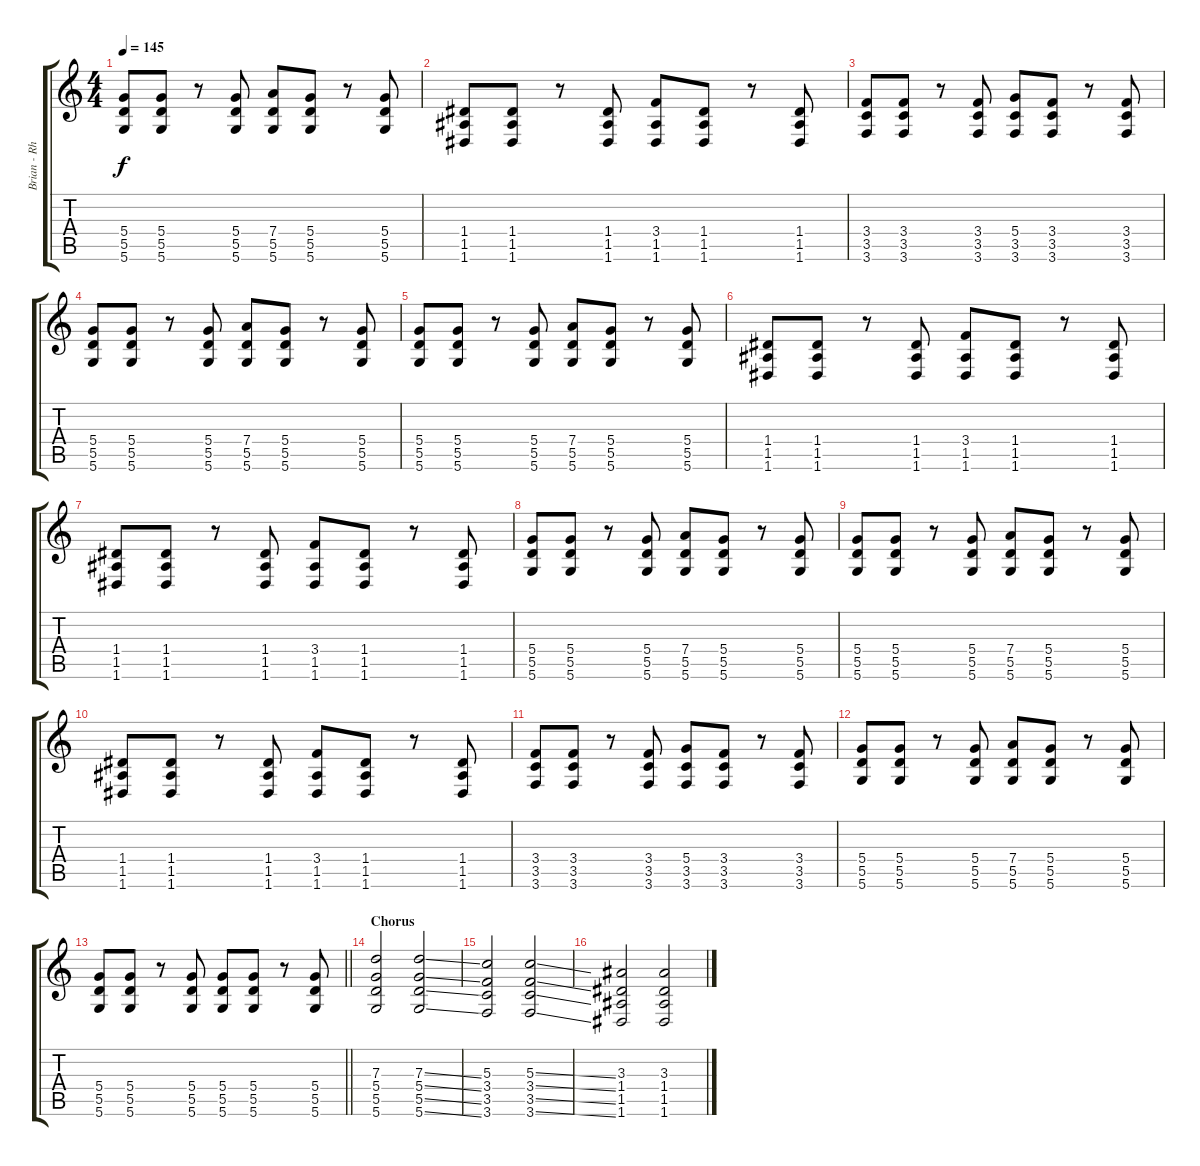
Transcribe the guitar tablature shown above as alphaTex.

\track ("Brian - Rhythm Guitar" "Brian - Rh") {instrument electricguitarjazz}
\staff {score tabs}
\tuning (E4 B3 G3 D3 A2 D2) {hide}
\ts (4 4)
\tempo 145
\clef g2
\ks c
(5.4 5.5 5.6).8{dy f} (5.4 5.5 5.6).8 r.8 (5.4 5.5 5.6).8 (7.4 5.5 5.6).8 (5.4 5.5 5.6).8 r.8 (5.4 5.5 5.6).8 |
(1.4 1.5 1.6).8 (1.4 1.5 1.6).8 r.8 (1.4 1.5 1.6).8 (3.4 1.5 1.6).8 (1.4 1.5 1.6).8 r.8 (1.4 1.5 1.6).8 |
(3.4 3.5 3.6).8 (3.4 3.5 3.6).8 r.8 (3.4 3.5 3.6).8 (5.4 3.5 3.6).8 (3.4 3.5 3.6).8 r.8 (3.4 3.5 3.6).8 |
(5.4 5.5 5.6).8 (5.4 5.5 5.6).8 r.8 (5.4 5.5 5.6).8 (7.4 5.5 5.6).8 (5.4 5.5 5.6).8 r.8 (5.4 5.5 5.6).8 |
(5.4 5.5 5.6).8 (5.4 5.5 5.6).8 r.8 (5.4 5.5 5.6).8 (7.4 5.5 5.6).8 (5.4 5.5 5.6).8 r.8 (5.4 5.5 5.6).8 |
(1.4 1.5 1.6).8 (1.4 1.5 1.6).8 r.8 (1.4 1.5 1.6).8 (3.4 1.5 1.6).8 (1.4 1.5 1.6).8 r.8 (1.4 1.5 1.6).8 |
(1.4 1.5 1.6).8 (1.4 1.5 1.6).8 r.8 (1.4 1.5 1.6).8 (3.4 1.5 1.6).8 (1.4 1.5 1.6).8 r.8 (1.4 1.5 1.6).8 |
(5.4 5.5 5.6).8 (5.4 5.5 5.6).8 r.8 (5.4 5.5 5.6).8 (7.4 5.5 5.6).8 (5.4 5.5 5.6).8 r.8 (5.4 5.5 5.6).8 |
(5.4 5.5 5.6).8 (5.4 5.5 5.6).8 r.8 (5.4 5.5 5.6).8 (7.4 5.5 5.6).8 (5.4 5.5 5.6).8 r.8 (5.4 5.5 5.6).8 |
(1.4 1.5 1.6).8 (1.4 1.5 1.6).8 r.8 (1.4 1.5 1.6).8 (3.4 1.5 1.6).8 (1.4 1.5 1.6).8 r.8 (1.4 1.5 1.6).8 |
(3.4 3.5 3.6).8 (3.4 3.5 3.6).8 r.8 (3.4 3.5 3.6).8 (5.4 3.5 3.6).8 (3.4 3.5 3.6).8 r.8 (3.4 3.5 3.6).8 |
(5.4 5.5 5.6).8 (5.4 5.5 5.6).8 r.8 (5.4 5.5 5.6).8 (7.4 5.5 5.6).8 (5.4 5.5 5.6).8 r.8 (5.4 5.5 5.6).8 |
\barLineRight lightlight
(5.4 5.5 5.6).8 (5.4 5.5 5.6).8 r.8 (5.4 5.5 5.6).8 (5.4 5.5 5.6).8 (5.4 5.5 5.6).8 r.8 (5.4 5.5 5.6).8 |
\section ("" "Chorus")
(7.3 5.4 5.5 5.6).2 (7.3{ss} 5.4{ss} 5.5{ss} 5.6{ss}).2 |
(5.3 3.4 3.5 3.6).2 (5.3{ss} 3.4{ss} 3.5{ss} 3.6{ss}).2 |
(3.3 1.4 1.5 1.6).2 (3.3 1.4 1.5 1.6).2
